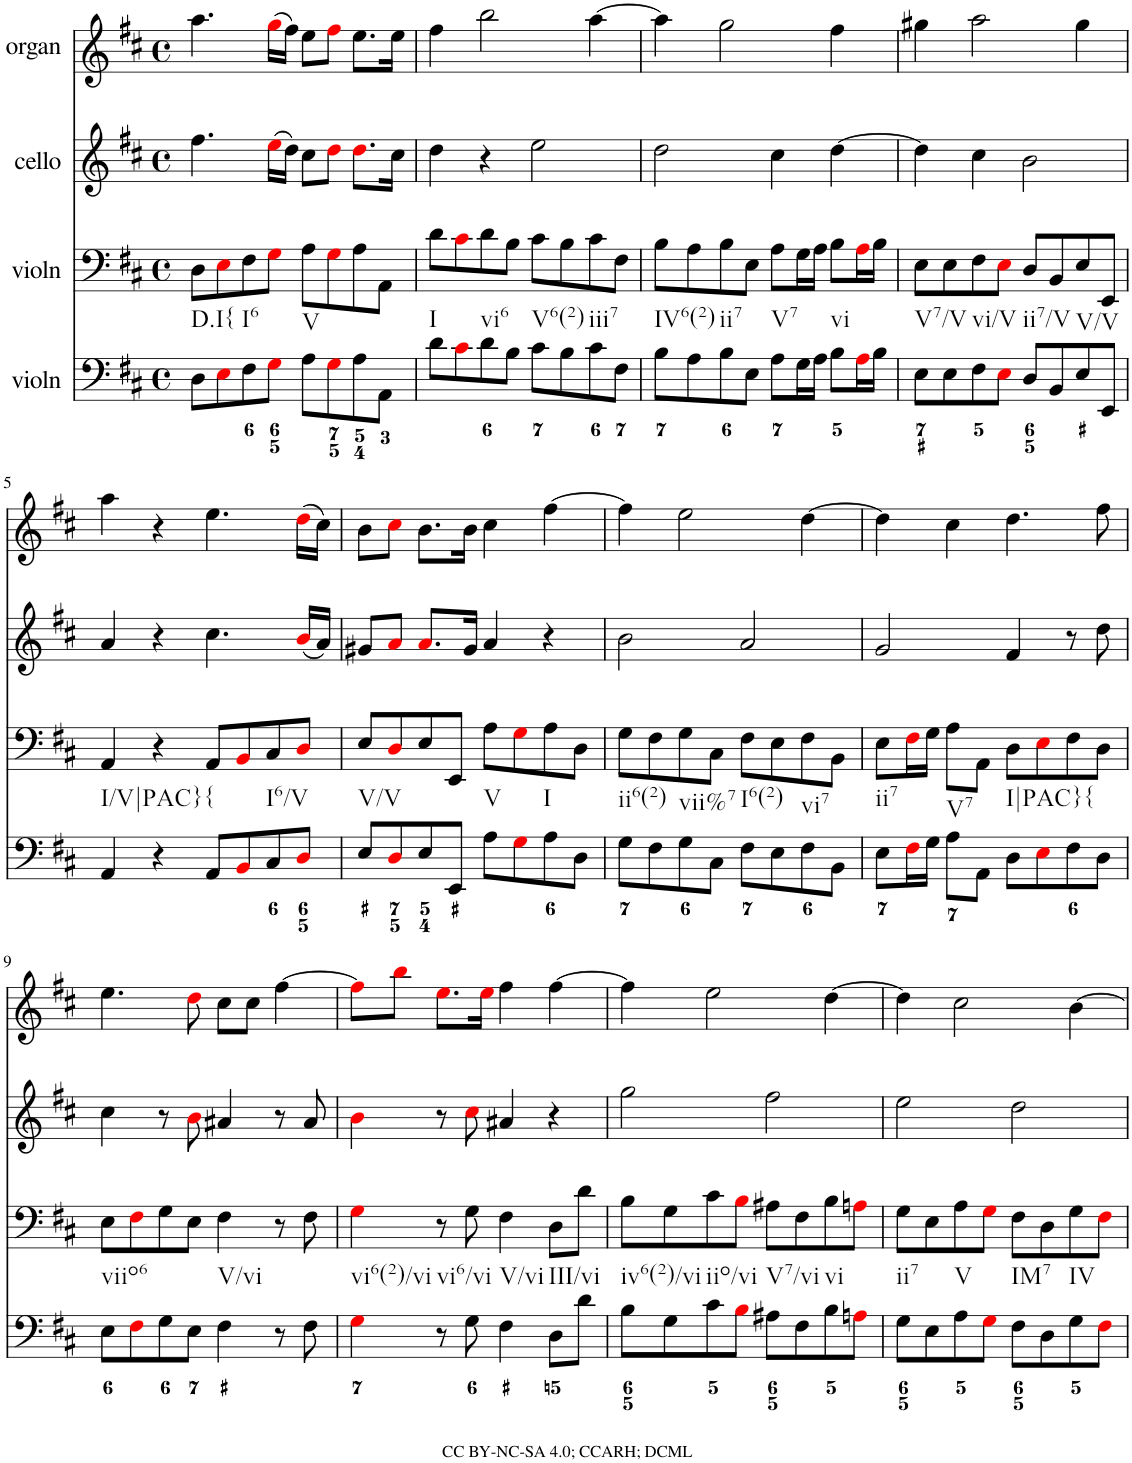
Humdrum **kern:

**kern	**kern	**kern	**kern
*part4	*part3	*part2	*part1
*staff4	*staff3	*staff2	*staff1
*I"violn	*I"violn	*I"cello	*I"organ
*clefF4	*clefF4	*clefG2	*clefG2
*k[f#c#]	*k[f#c#]	*k[f#c#]	*k[f#c#]
*D:	*D:	*D:	*D:
*M4/4	*M4/4	*M4/4	*M4/4
*met(c)	*met(c)	*met(c)	*met(c)
=1	=1	=1	=1
!	!LO:TX:b:t=D.I{	!	!
8D\L	8D\L	4.ff#\	4.aa\
8Ei\	8Ei\	.	.
!	!LO:TX:b:t=I6	!	!
8F#\	8F#\	.	.
8Gi\J	8Gi\J	(16eei\LL	(16ggi\LL
.	.	16dd\JJ)	16ff#\JJ)
!	!LO:TX:b:t=V	!	!
8A\L	8A\L	8cc#\L	8ee\L
8Gi\	8Gi\	8ddi\J	8ff#i\J
8A\	8A\	8.ddi\L	8.ee\L
8AA\J	8AA\J	.	.
.	.	16cc#\Jk	16ee\Jk
=2	=2	=2	=2
!	!LO:TX:b:t=I	!	!
8d\L	8d\L	4dd\	4ff#\
8c#i\	8c#i\	.	.
!	!LO:TX:b:t=vi6	!	!
8d\	8d\	4r	2bb\
8B\J	8B\J	.	.
!	!LO:TX:b:t=V6(2)	!	!
8c#\L	8c#\L	2ee\	.
8B\	8B\	.	.
!	!LO:TX:b:t=iii7	!	!
8c#\	8c#\	.	[4aa\
8F#\J	8F#\J	.	.
=3	=3	=3	=3
!	!LO:TX:b:t=IV6(2)	!	!
8B\L	8B\L	2dd\	4aa\]
8A\	8A\	.	.
!	!LO:TX:b:t=ii7	!	!
8B\	8B\	.	2gg\
8E\J	8E\J	.	.
!	!LO:TX:b:t=V7	!	!
8A\L	8A\L	4cc#\	.
16G\L	16G\L	.	.
16A\JJ	16A\JJ	.	.
!	!LO:TX:b:t=vi	!	!
8B\L	8B\L	[4dd\	4ff#\
16Ai\L	16Ai\L	.	.
16B\JJ	16B\JJ	.	.
=4	=4	=4	=4
!	!LO:TX:b:t=V7/V	!	!
8E\L	8E\L	4dd\]	4gg#X\
8E\	8E\	.	.
!	!LO:TX:b:t=vi/V	!	!
8F#\	8F#\	4cc#\	2aa\
8Ei\J	8Ei\J	.	.
!	!LO:TX:b:t=ii7/V	!	!
8D/L	8D/L	2b\	.
8BB/	8BB/	.	.
!	!LO:TX:b:t=V/V	!	!
8E/	8E/	.	4gg#\
8EE/J	8EE/J	.	.
!!LO:LB:g=z
=5	=5	=5	=5
!	!LO:TX:b:t=I/V|PAC}	!	!
4AA/	4AA/	4a/	4aa\
4r	4r	4r	4r
!	!LO:TX:b:t={	!	!
8AA/L	8AA/L	4.cc#\	4.ee\
8BBi/	8BBi/	.	.
!	!LO:TX:b:t=I6/V	!	!
8C#/	8C#/	.	.
8Di/J	8Di/J	(16bi/LL	(16ddi\LL
.	.	16a/JJ)	16cc#\JJ)
=6	=6	=6	=6
!	!LO:TX:b:t=V/V	!	!
8E/L	8E/L	8g#X/L	8b\L
8Di/	8Di/	8ai/J	8cc#i\J
8E/	8E/	8.ai/L	8.b\L
8EE/J	8EE/J	.	.
.	.	16g#/Jk	16b\Jk
!	!LO:TX:b:t=V	!	!
8A\L	8A\L	4a/	4cc#\
8Gi\	8Gi\	.	.
!	!LO:TX:b:t=I	!	!
8A\	8A\	4r	[4ff#\
8D\J	8D\J	.	.
=7	=7	=7	=7
!	!LO:TX:b:t=ii6(2)	!	!
8G\L	8G\L	2b\	4ff#\]
8F#\	8F#\	.	.
!	!LO:TX:b:t=vii%7	!	!
8G\	8G\	.	2ee\
8C#\J	8C#\J	.	.
!	!LO:TX:b:t=I6(2)	!	!
8F#\L	8F#\L	2a/	.
8E\	8E\	.	.
!	!LO:TX:b:t=vi7	!	!
8F#\	8F#\	.	[4dd\
8BB\J	8BB\J	.	.
=8	=8	=8	=8
!	!LO:TX:b:t=ii7	!	!
8E\L	8E\L	2g/	4dd\]
16F#i\L	16F#i\L	.	.
16G\JJ	16G\JJ	.	.
!	!LO:TX:b:t=V7	!	!
8A\L	8A\L	.	4cc#\
8AA\J	8AA\J	.	.
!	!LO:TX:b:t=I|PAC}{	!	!
8D\L	8D\L	4f#/	4.dd\
8Ei\	8Ei\	.	.
8F#\	8F#\	8r	.
8D\J	8D\J	8dd\	8ff#\
!!LO:LB:g=z
=9	=9	=9	=9
!	!LO:TX:b:t=viio6	!	!
8E\L	8E\L	4cc#\	4.ee\
8F#i\	8F#i\	.	.
8G\	8G\	8r	.
8E\J	8E\J	8bi\	8ddi\
!	!LO:TX:b:t=V/vi	!	!
4F#\	4F#\	4a#X/	8cc#\L
.	.	.	8cc#\J
8r	8r	8r	[4ff#\
8F#\	8F#\	8a#/	.
=10	=10	=10	=10
!	!LO:TX:b:t=vi6(2)/vi	!	!
4Gi\	4Gi\	4bi\	8ff#i\L]
.	.	.	8bbi\J
!	!LO:TX:b:t=vi6/vi	!	!
8r	8r	8r	8.eei\L
8G\	8G\	8cc#i\	.
.	.	.	16eei\Jk
!	!LO:TX:b:t=V/vi	!	!
4F#\	4F#\	4a#X/	4ff#\
!	!LO:TX:b:t=III/vi	!	!
8D\L	8D\L	4r	[4ff#\
8d\J	8d\J	.	.
=11	=11	=11	=11
!	!LO:TX:b:t=iv6(2)/vi	!	!
8B\L	8B\L	2gg\	4ff#\]
8G\	8G\	.	.
!	!LO:TX:b:t=iio/vi	!	!
8c#\	8c#\	.	2ee\
8Bi\J	8Bi\J	.	.
!	!LO:TX:b:t=V7/vi	!	!
8A#X\L	8A#X\L	2ff#\	.
8F#\	8F#\	.	.
!	!LO:TX:b:t=vi	!	!
8B\	8B\	.	[4dd\
8Ani\J	8Ani\J	.	.
=12	=12	=12	=12
!	!LO:TX:b:t=ii7	!	!
8G\L	8G\L	2ee\	4dd\]
8E\	8E\	.	.
!	!LO:TX:b:t=V	!	!
8A\	8A\	.	2cc#\
8Gi\J	8Gi\J	.	.
!	!LO:TX:b:t=IM7	!	!
8F#\L	8F#\L	2dd\	.
8D\	8D\	.	.
!	!LO:TX:b:t=IV	!	!
8G\	8G\	.	[4b\
8F#i\J	8F#i\J	.	.
=	=	=	=
*-	*-	*-	*-
